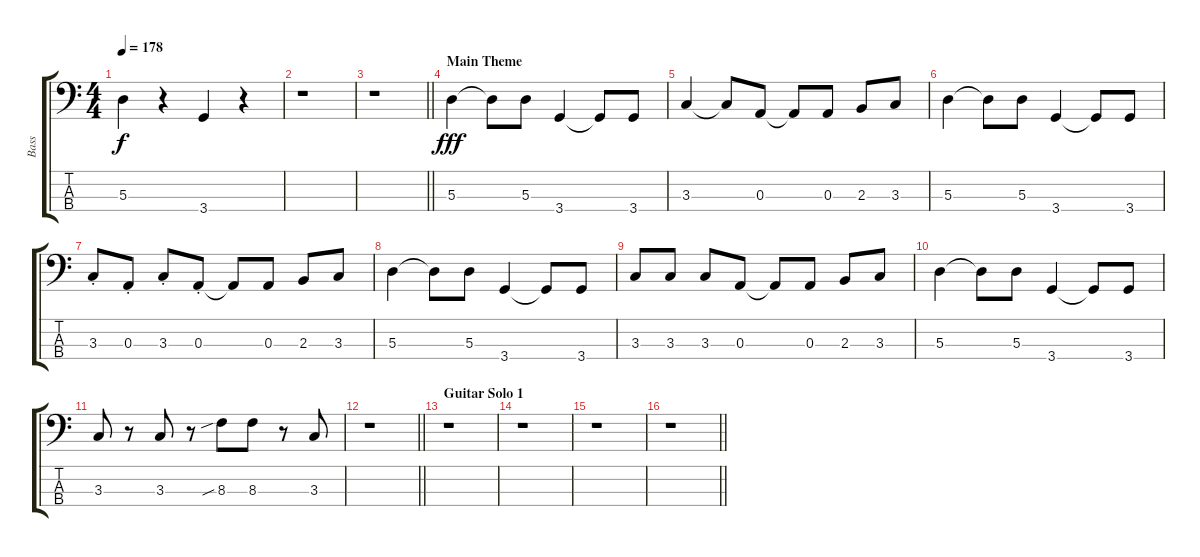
\track ("Bass" "Bass") {instrument electricbassfinger}
\staff {score tabs}
\tuning (G2 D2 A1 E1) {hide}
\ts (4 4)
\tempo 178
\clef f4
\ks c
5.3.4{dy f} r.4 3.4.4 r.4 |
r.1 |
\barLineRight lightlight
r.1 |
\section ("" "Main Theme")
5.3.4{dy fff} 5.3{t}.8 5.3.8 3.4.4 3.4{t}.8 3.4.8 |
3.3.4 3.3{t}.8 0.3.8 0.3{t}.8 0.3.8 2.3.8 3.3.8 |
5.3.4 5.3{t}.8 5.3.8 3.4.4 3.4{t}.8 3.4.8 |
3.3{st}.8 0.3{st}.8 3.3{st}.8 0.3{st}.8 0.3{t}.8 0.3.8 2.3.8 3.3.8 |
5.3.4 5.3{t}.8 5.3.8 3.4.4 3.4{t}.8 3.4.8 |
3.3.8 3.3.8 3.3.8 0.3.8 0.3{t}.8 0.3.8 2.3.8 3.3.8 |
5.3.4 5.3{t}.8 5.3.8 3.4.4 3.4{t}.8 3.4.8 |
3.3.8 r.8 3.3.8 r.8 8.3{sib}.8 8.3.8 r.8 3.3.8 |
\barLineRight lightlight
r.1 |
\section ("" "Guitar Solo 1")
r.1 |
r.1 |
r.1 |
\barLineRight lightlight
r.1
